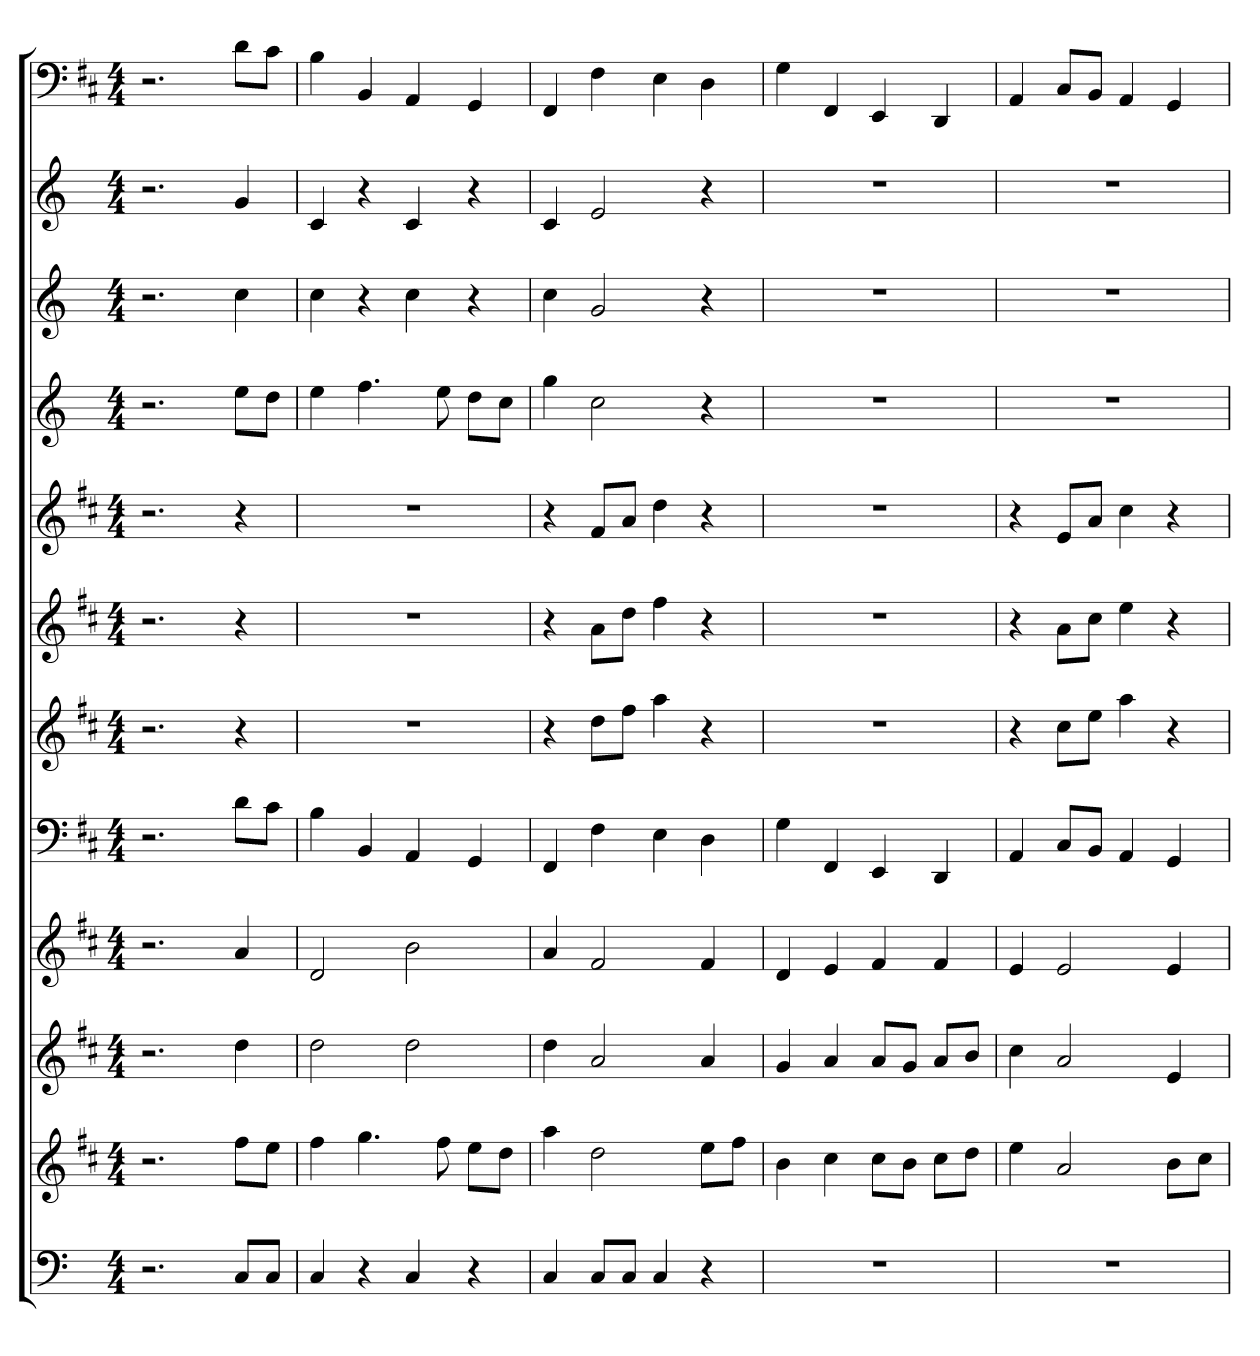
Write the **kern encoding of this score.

**kern	**kern	**kern	**kern	**kern	**kern	**kern	**kern	**kern	**kern	**kern	**kern
*part12	*part11	*part10	*part9	*part8	*part7	*part6	*part5	*part4	*part3	*part2	*part1
*staff12	*staff11	*staff10	*staff9	*staff8	*staff7	*staff6	*staff5	*staff4	*staff3	*staff2	*staff1
*k[]	*k[f#c#]	*k[f#c#]	*k[f#c#]	*k[f#c#]	*k[f#c#]	*k[f#c#]	*k[f#c#]	*k[]	*k[]	*k[]	*k[f#c#]
*M4/4	*M4/4	*M4/4	*M4/4	*M4/4	*M4/4	*M4/4	*M4/4	*M4/4	*M4/4	*M4/4	*M4/4
=	=	=	=	=	=	=	=	=	=	=	=
2.r	2.r	2.r	2.r	2.r	2.r	2.r	2.r	2.r	2.r	2.r	2.r
8CL	8ff#L	4dd	4a	8dL	4r	4r	4r	8eeL	4cc	4g	8dL
8CJ	8eeJ	.	.	8c#J	.	.	.	8ddJ	.	.	8c#J
=1	=1	=1	=1	=1	=1	=1	=1	=1	=1	=1	=1
4C	4ff#	2dd	2d	4B	1r	1r	1r	4ee	4cc	4c	4B
4r	4.gg	.	.	4BB	.	.	.	4.ff	4r	4r	4BB
4C	.	2dd	2b	4AA	.	.	.	.	4cc	4c	4AA
.	8ff#	.	.	.	.	.	.	8ee	.	.	.
4r	8eeL	.	.	4GG	.	.	.	8ddL	4r	4r	4GG
.	8ddJ	.	.	.	.	.	.	8ccJ	.	.	.
=2	=2	=2	=2	=2	=2	=2	=2	=2	=2	=2	=2
4C	4aa	4dd	4a	4FF#	4r	4r	4r	4gg	4cc	4c	4FF#
8CL	2dd	2a	2f#	4F#	8ddL	8aL	8f#L	2cc	2g	2e	4F#
8CJ	.	.	.	.	8ff#J	8ddJ	8aJ	.	.	.	.
4C	.	.	.	4E	4aa	4ff#	4dd	.	.	.	4E
4r	8eeL	4a	4f#	4D	4r	4r	4r	4r	4r	4r	4D
.	8ff#J	.	.	.	.	.	.	.	.	.	.
=3	=3	=3	=3	=3	=3	=3	=3	=3	=3	=3	=3
1r	4b	4g	4d	4G	1r	1r	1r	1r	1r	1r	4G
.	4cc#	4a	4e	4FF#	.	.	.	.	.	.	4FF#
.	8cc#L	8aL	4f#	4EE	.	.	.	.	.	.	4EE
.	8bJ	8gJ	.	.	.	.	.	.	.	.	.
.	8cc#L	8aL	4f#	4DD	.	.	.	.	.	.	4DD
.	8ddJ	8bJ	.	.	.	.	.	.	.	.	.
=4	=4	=4	=4	=4	=4	=4	=4	=4	=4	=4	=4
1r	4ee	4cc#	4e	4AA	4r	4r	4r	1r	1r	1r	4AA
.	2a	2a	2e	8C#L	8cc#L	8aL	8eL	.	.	.	8C#L
.	.	.	.	8BBJ	8eeJ	8cc#J	8aJ	.	.	.	8BBJ
.	.	.	.	4AA	4aa	4ee	4cc#	.	.	.	4AA
.	8bL	4e	4e	4GG	4r	4r	4r	.	.	.	4GG
.	8cc#J	.	.	.	.	.	.	.	.	.	.
=	=	=	=	=	=	=	=	=	=	=	=
*-	*-	*-	*-	*-	*-	*-	*-	*-	*-	*-	*-
